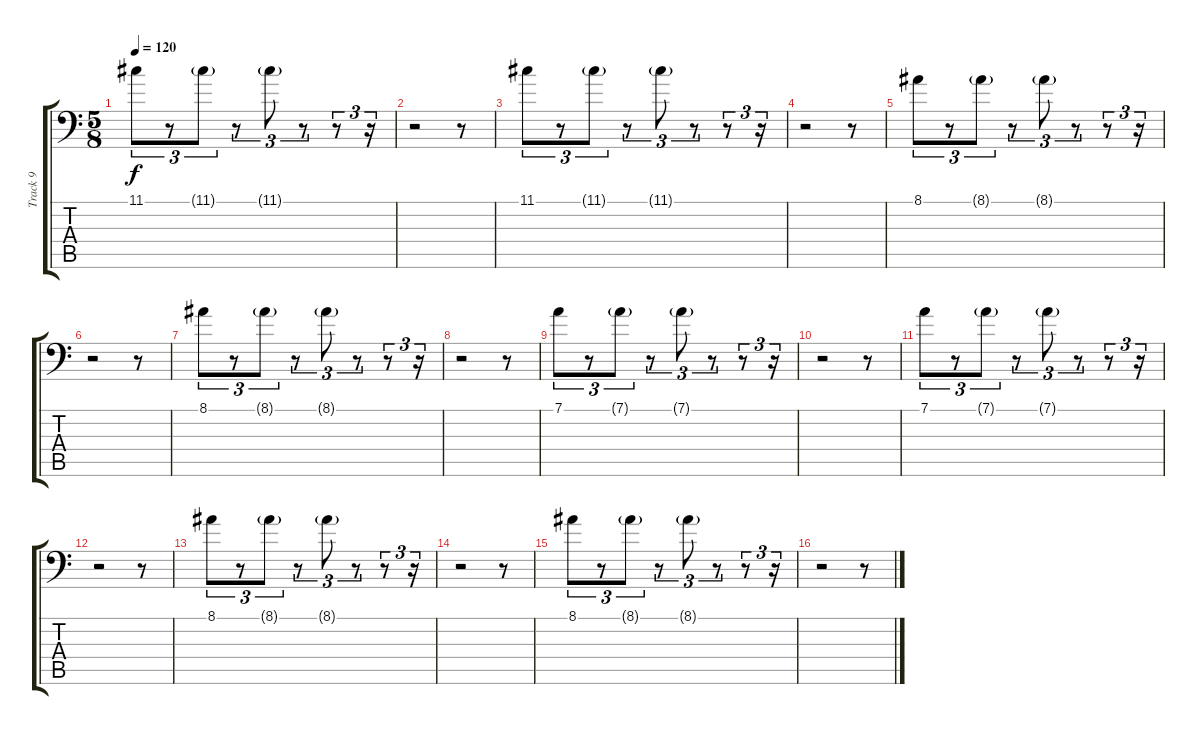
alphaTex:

\track ("Track 9" "Track 9") {instrument fx1rain}
\staff {score tabs}
\tuning (D4 A3 F3 A2 E2 A1) {hide}
\ts (5 8)
\tempo 120
\clef f4
\ks c
11.1.8{tu (3 2) dy f} r.8{tu (3 2)} 11.1{g}.8{tu (3 2)} r.8{tu (3 2)} 11.1{g}.8{tu (3 2)} r.8{tu (3 2)} r.8{tu (3 2)} r.16{tu (3 2)} |
r.2 r.8 |
11.1.8{tu (3 2)} r.8{tu (3 2)} 11.1{g}.8{tu (3 2)} r.8{tu (3 2)} 11.1{g}.8{tu (3 2)} r.8{tu (3 2)} r.8{tu (3 2)} r.16{tu (3 2)} |
r.2 r.8 |
8.1.8{tu (3 2)} r.8{tu (3 2)} 8.1{g}.8{tu (3 2)} r.8{tu (3 2)} 8.1{g}.8{tu (3 2)} r.8{tu (3 2)} r.8{tu (3 2)} r.16{tu (3 2)} |
r.2 r.8 |
8.1.8{tu (3 2)} r.8{tu (3 2)} 8.1{g}.8{tu (3 2)} r.8{tu (3 2)} 8.1{g}.8{tu (3 2)} r.8{tu (3 2)} r.8{tu (3 2)} r.16{tu (3 2)} |
r.2 r.8 |
7.1.8{tu (3 2)} r.8{tu (3 2)} 7.1{g}.8{tu (3 2)} r.8{tu (3 2)} 7.1{g}.8{tu (3 2)} r.8{tu (3 2)} r.8{tu (3 2)} r.16{tu (3 2)} |
r.2 r.8 |
7.1.8{tu (3 2)} r.8{tu (3 2)} 7.1{g}.8{tu (3 2)} r.8{tu (3 2)} 7.1{g}.8{tu (3 2)} r.8{tu (3 2)} r.8{tu (3 2)} r.16{tu (3 2)} |
r.2 r.8 |
8.1.8{tu (3 2)} r.8{tu (3 2)} 8.1{g}.8{tu (3 2)} r.8{tu (3 2)} 8.1{g}.8{tu (3 2)} r.8{tu (3 2)} r.8{tu (3 2)} r.16{tu (3 2)} |
r.2 r.8 |
8.1.8{tu (3 2)} r.8{tu (3 2)} 8.1{g}.8{tu (3 2)} r.8{tu (3 2)} 8.1{g}.8{tu (3 2)} r.8{tu (3 2)} r.8{tu (3 2)} r.16{tu (3 2)} |
r.2 r.8
